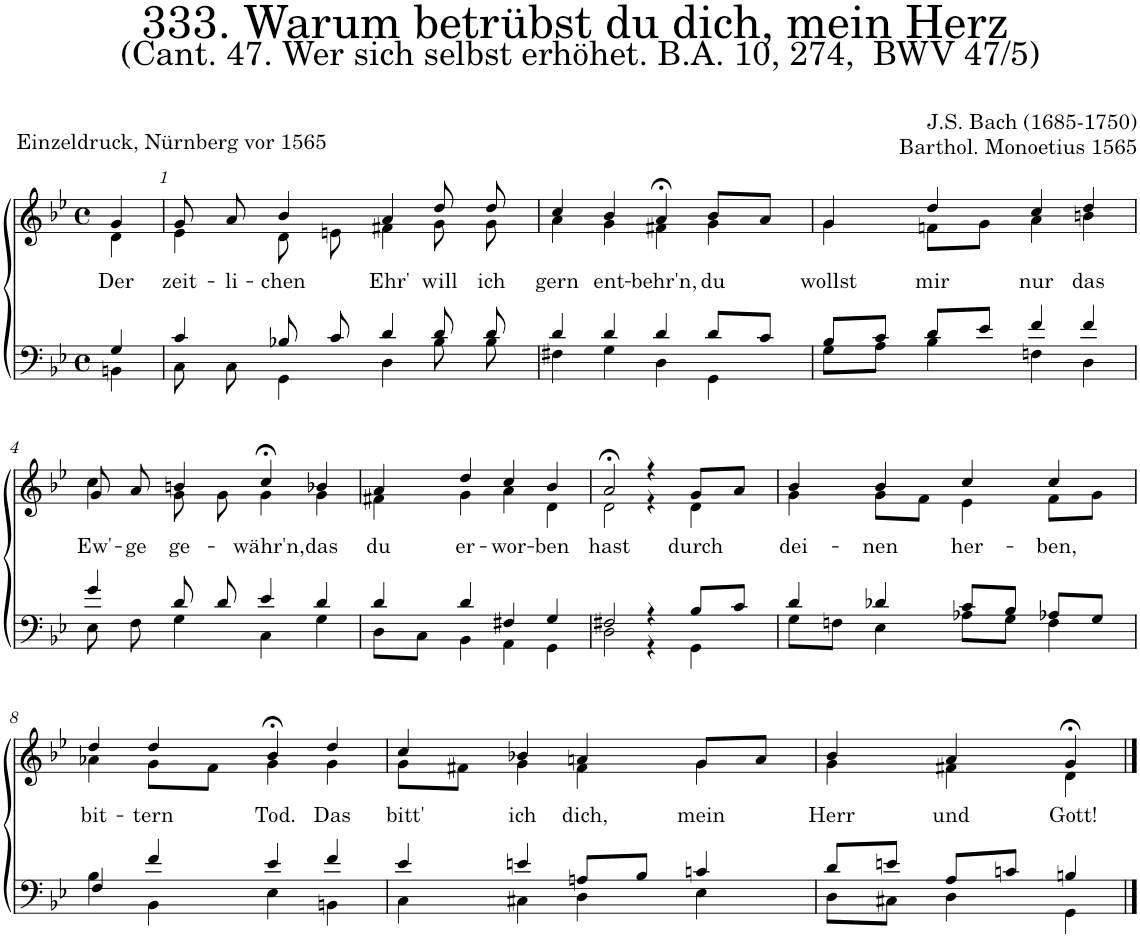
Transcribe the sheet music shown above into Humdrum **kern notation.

**kern	**kern	**text
*part2	*part1	*part1
*staff2	*staff1	*staff1
*I"Tenor/Bass	*I"Soprano/Alto	*
*clefF4	*clefG2	*
*k[b-e-]	*k[b-e-]	*
*M4/4	*M4/4	*
*met(c)	*met(c)	*
=	=	=
*^	*	*
!	!	!	!LO:LY:b
*	*	*^	*
4G/	4BBn\	4g/	4d\	Der
=1	=1	=1	=1	=1
!	!	!	!	!LO:LY:b
4c/	8C\	8g/	4e-\	zeit-
!	!	!	!	!LO:LY:b
.	8C\	8a/	.	-li-
!	!	!	!	!LO:LY:b
8B-X/	4GG\	4b-/	8d\	-chen
8c/	.	.	8en\	.
!	!	!	!	!LO:LY:b
4d/	4D\	4a/	4f#X\	Ehr'
!	!	!	!	!LO:LY:b
8d/	8B-\	8dd/	8g\	will
!	!	!	!	!LO:LY:b
8d/	8B-\	8dd/	8g\	ich
=2	=2	=2	=2	=2
!	!	!	!	!LO:LY:b
4d/	4F#X\	4cc/	4a\	gern
!	!	!	!	!LO:LY:b
4d/	4G\	4b-/	4g\	ent-
!	!	!	!	!LO:LY:b
4d/	4D\	4a;<,/	4f#X\	-behr'n,
!	!	!	!	!LO:LY:b
8d/L	4GG\	8b-/L	4g\	du
8c/J	.	8a/J	.	.
=3	=3	=3	=3	=3
!	!	!	!	!LO:LY:b
8B-/L	8G\L	4g/	4g\	wollst
8c/J	8A\J	.	.	.
!	!	!	!	!LO:LY:b
8d/L	4B-\	4dd/	8fn\L	mir
8e-/J	.	.	8g\J	.
!	!	!	!	!LO:LY:b
4f/	4Fn\	4cc/	4a\	nur
!	!	!	!	!LO:LY:b
4f/	4D\	4dd;</	4bn\	das
!!LO:LB:g=z	!!
=4	=4	=4	=4	=4
!	!	!	!	!LO:LY:b
4g/	8E-\	8g/	4cc\	Ew'-
!	!	!	!	!LO:LY:b
.	8F\	8a/	.	-ge
!	!	!	!	!LO:LY:b
8d/	4G\	4bn/	8g\	ge-
8d/	.	.	8g\	.
!	!	!	!	!LO:LY:b
4e-/	4C\	4cc;<,/	4g\	-währ'n,
!	!	!	!	!LO:LY:b
4d/	4G\	4b-X/	4g\	das
=5	=5	=5	=5	=5
!	!	!	!	!LO:LY:b
4d/	8D\L	4a/	4f#X\	du
.	8C\J	.	.	.
!	!	!	!	!LO:LY:b
4d/	4BB-\	4dd/	4g\	er-
!	!	!	!	!LO:LY:b
4F#X/	4AA\	4cc/	4a\	-wor-
!	!	!	!	!LO:LY:b
4G/	4GG\	4b-/	4d\	-ben
=6	=6	=6	=6	=6
!	!	!	!	!LO:LY:b
2F#X/	2D\	2a;</	2d\	hast
4r	4r	4r	4r	.
!	!	!	!	!LO:LY:b
8B-/L	4GG\	8g/L	4d\	durch
8c/J	.	8a/J	.	.
=7	=7	=7	=7	=7
!	!	!	!	!LO:LY:b
4d/	8G\L	4b-/	4g\	dei-
.	8Fn\J	.	.	.
!	!	!	!	!LO:LY:b
4d-X/	4E-\	4b-/	8g\L	-nen
.	.	.	8f\J	.
!	!	!	!	!LO:LY:b
8c/L	8A-X\L	4cc/	4e-\	her-
8B-/J	8G\J	.	.	.
!	!	!	!	!LO:LY:b
8A-X/L	4F\	4cc/	8f\L	-ben,
8G/J	.	.	8g\J	.
!!LO:LB:g=z	!!
=8	=8	=8	=8	=8
!	!	!	!	!LO:LY:b
4F/	4B-\	4dd/	4a-X\	bit-
!	!	!	!	!LO:LY:b
4f/	4BB-\	4dd/	8g\L	-tern
.	.	.	8f\J	.
!	!	!	!	!LO:LY:b
4e-/	4E-\	4b-;<,/	4g\	Tod.
!	!	!	!	!LO:LY:b
4f/	4BBn\	4dd/	4g\	Das
=9	=9	=9	=9	=9
!	!	!	!	!LO:LY:b
4e-/	4C\	4cc/	8g\L	bitt'
.	.	.	8f#X\J	.
!	!	!	!	!LO:LY:b
4en/	4C#X\	4b-X/	4g\	ich
!	!	!	!	!LO:LY:b
8An/L	4D\	4an/	4f#\	dich,
8B-/J	.	.	.	.
!	!	!	!	!LO:LY:b
4cn/	4E-\	8g/L	4g\	mein
.	.	8a/J	.	.
=10	=10	=10	=10	=10
!	!	!	!	!LO:LY:b
8d/L	8D\L	4b-/	4g\	Herr
8en/J	8C#X\J	.	.	.
!	!	!	!	!LO:LY:b
8A/L	4D\	4a/	4f#X\	und
8cn/J	.	.	.	.
!	!	!	!	!LO:LY:b
4Bn/	4GG\	4g;</	4d\	Gott!
*v	*v	*	*	*
*	*v	*v	*
==	==	==
*-	*-	*-
